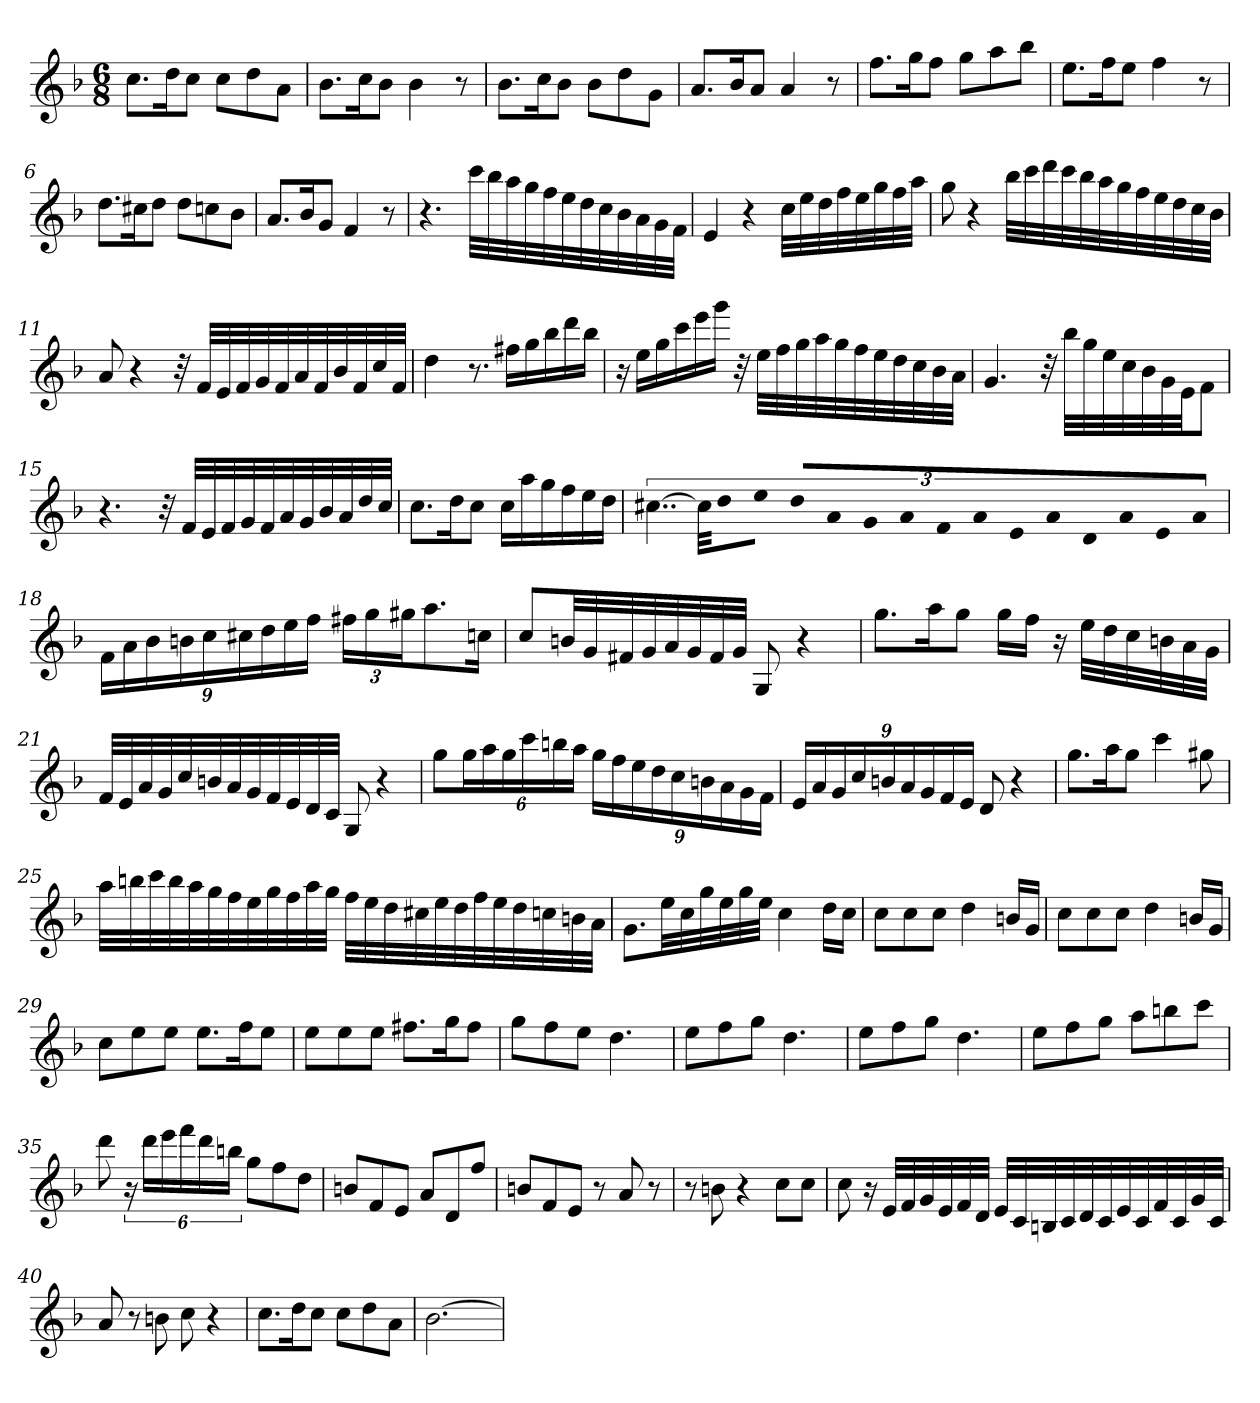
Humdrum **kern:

**kern
*part1
*staff1
*k[b-]
*F:
*M6/8
=
8.ccL
16ddK
8ccJ
8ccL
8dd
8aJ
=1
8.b-L
16ccK
8b-J
4b-
8r
=2
8.b-L
16ccK
8b-J
8b-L
8dd
8gJ
=3
8.aL
16b-K
8aJ
4a
8r
=4
8.ffL
16ggK
8ffJ
8ggL
8aa
8bb-J
=5
8.eeL
16ffK
8eeJ
4ff
8r
=6
8.ddL
16cc#XK
8ddJ
8ddL
8ccn
8b-J
=7
8.aL
16b-K
8gJ
4f
8r
=8
4.r
32cccLLL
32bb-
32aa
32gg
32ff
32ee
32dd
32cc
32b-
32a
32g
32fJJJ
=9
4e
4r
32ccLLL
32ee
32dd
32ff
32ee
32gg
32ff
32aaJJJ
=10
8gg
4r
32bb-LLL
32ccc
32ddd
32ccc
32bb-
32aa
32gg
32ff
32ee
32dd
32cc
32b-JJJ
=11
8a
4r
32r
32fLLL
32e
32f
32g
32f
32a
32f
32b-
32f
32cc
32fJJJ
=12
4dd
8.r
16ff#XLL
16gg
16bb-
16ddd
16bb-JJ
=13
16r
16eeLL
16gg
16ccc
16eee
16gggJJ
32r
32eeLLL
32ff
32gg
32aa
32gg
32ff
32ee
32dd
32cc
32b-
32aJJJ
=14
4.g
32r
32bb-LLL
32gg
32ee
32cc
32b-
32g
32eJJ
8fJ
=15
4.r
32r
32fLLL
32e
32f
32g
32f
32a
32g
32b-
32a
32dd
32ccJJJ
=16
8.ccL
16ddK
8ccJ
16ccLL
16aa
16gg
16ff
16ee
16ddJJ
=17
[6..cc#X
48cc#LLL]
32dd
32eeJJJ
32ddLLL
32a
32g
32a
32f
32a
32e
32a
32d
32a
32e
32aJJJ
=18
24fLL
24a
24b-
24bn
24cc
24cc#X
24dd
24ee
24ffJJ
24ff#XLL
24gg
24gg#XJ
8.aa
16ccnJk
=19
8ccL
32bnLL
32g
32f#X
32g
32a
32g
32f#
32gJJJ
8G
4r
=20
8.ggL
16aaK
8ggJ
16ggLL
16ffJJ
16r
32eeLLL
32dd
32cc
32bn
32a
32gJJJ
=21
32fLLL
32e
32a
32g
32cc
32bn
32a
32g
32f
32e
32d
32cJJJ
8G
4r
=22
8ggL
24ggL
24aa
24gg
24ccc
24bbn
24aaJJ
24ggLL
24ff
24ee
24dd
24cc
24bn
24a
24g
24fJJ
=23
24eLL
24a
24g
24cc
24bn
24a
24g
24f
24eJJ
8d
4r
=24
8.ggL
16aaK
8ggJ
4ccc
8gg#X
=25
32aaLLL
32bbn
32ccc
32bb
32aa
32gg
32ff
32ee
32gg
32ff
32aa
32ggJJJ
32ffLLL
32ee
32dd
32cc#X
32ee
32dd
32ff
32ee
32dd
32ccn
32bn
32aJJJ
=26
8.gL
32eeLL
32cc
32gg
32ee
32gg
32eeJJJ
4cc
16ddLL
16ccJJ
=27
8ccL
8cc
8ccJ
4dd
16bnLL
16gJJ
=28
8ccL
8cc
8ccJ
4dd
16bnLL
16gJJ
=29
8ccL
8ee
8eeJ
8.eeL
16ffK
8eeJ
=30
8eeL
8ee
8eeJ
8.ff#XL
16ggK
8ff#J
=31
8ggL
8ff
8eeJ
4.dd
=32
8eeL
8ff
8ggJ
4.dd
=33
8eeL
8ff
8ggJ
4.dd
=34
8eeL
8ff
8ggJ
8aaL
8bbn
8cccJ
=35
8ddd
24r
24dddLL
24eee
24fff
24ddd
24bbnJJ
8ggL
8ff
8ddJ
=36
8bnL
8f
8eJ
8aL
8d
8ffJ
=37
8bnL
8f
8eJ
8r
8a
8r
=38
8r
8bn
4r
8ccL
8ccJ
=39
8cc
16r
32eLLL
32f
32g
32e
32f
32dJJJ
32eLLL
32c
32Bn
32c
32d
32c
32e
32c
32f
32c
32g
32cJJJ
=40
8a
8r
8bn
8cc
4r
=41
8.ccL
16ddK
8ccJ
8ccL
8dd
8aJ
=42
[2.b-
=
*-
